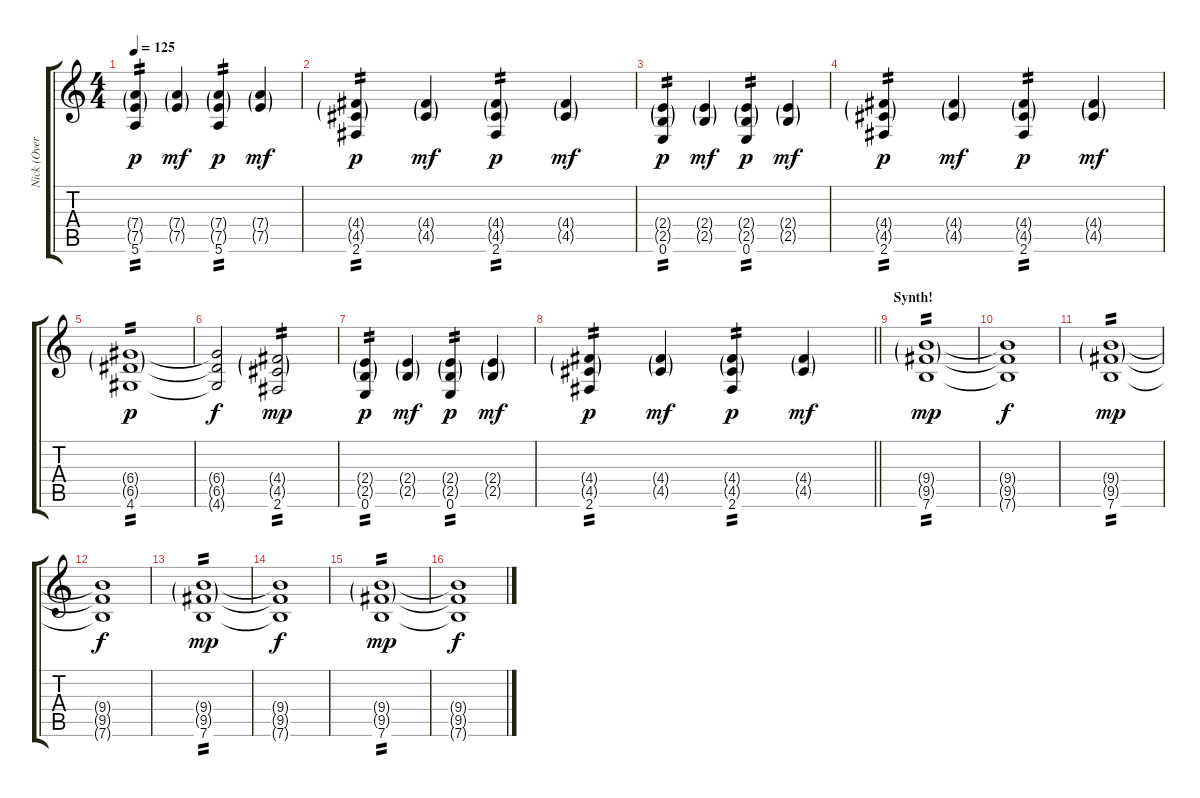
\track ("Nick (Overdub)" "Nick (Over") {instrument distortionguitar}
\staff {score tabs}
\tuning (E4 B3 G3 D3 A2 E2) {hide}
\ts (4 4)
\tempo 125
\clef g2
\ks c
(7.4{g} 7.5{g} 5.6).4{tp 2 dy p} (7.4{g} 7.5{g}).4{dy mf} (7.4{g} 7.5{g} 5.6).4{tp 2 dy p} (7.4{g} 7.5{g}).4{dy mf} |
(4.4{g} 4.5{g} 2.6).4{tp 2 dy p} (4.4{g} 4.5{g}).4{dy mf} (4.4{g} 4.5{g} 2.6).4{tp 2 dy p} (4.4{g} 4.5{g}).4{dy mf} |
(2.4{g} 2.5{g} 0.6).4{tp 2 dy p} (2.4{g} 2.5{g}).4{dy mf} (2.4{g} 2.5{g} 0.6).4{tp 2 dy p} (2.4{g} 2.5{g}).4{dy mf} |
(4.4{g} 4.5{g} 2.6).4{tp 2 dy p} (4.4{g} 4.5{g}).4{dy mf} (4.4{g} 4.5{g} 2.6).4{tp 2 dy p} (4.4{g} 4.5{g}).4{dy mf} |
(6.4{g} 6.5{g} 4.6).1{tp 2 dy p} |
(6.4{t} 6.5{t} 4.6{t}).2{dy f} (4.4{g} 4.5{g} 2.6).2{tp 2 dy mp} |
(2.4{g} 2.5{g} 0.6).4{tp 2 dy p} (2.4{g} 2.5{g}).4{dy mf} (2.4{g} 2.5{g} 0.6).4{tp 2 dy p} (2.4{g} 2.5{g}).4{dy mf} |
\barLineRight lightlight
(4.4{g} 4.5{g} 2.6).4{tp 2 dy p} (4.4{g} 4.5{g}).4{dy mf} (4.4{g} 4.5{g} 2.6).4{tp 2 dy p} (4.4{g} 4.5{g}).4{dy mf} |
\section ("" "Synth!")
(9.4{g} 9.5{g} 7.6).1{tp 2 dy mp} |
(9.4{t} 9.5{t} 7.6{t}).1{dy f} |
(9.4{g} 9.5{g} 7.6).1{tp 2 dy mp} |
(9.4{t} 9.5{t} 7.6{t}).1{dy f} |
(9.4{g} 9.5{g} 7.6).1{tp 2 dy mp} |
(9.4{t} 9.5{t} 7.6{t}).1{dy f} |
(9.4{g} 9.5{g} 7.6).1{tp 2 dy mp} |
(9.4{t} 9.5{t} 7.6{t}).1{dy f}
